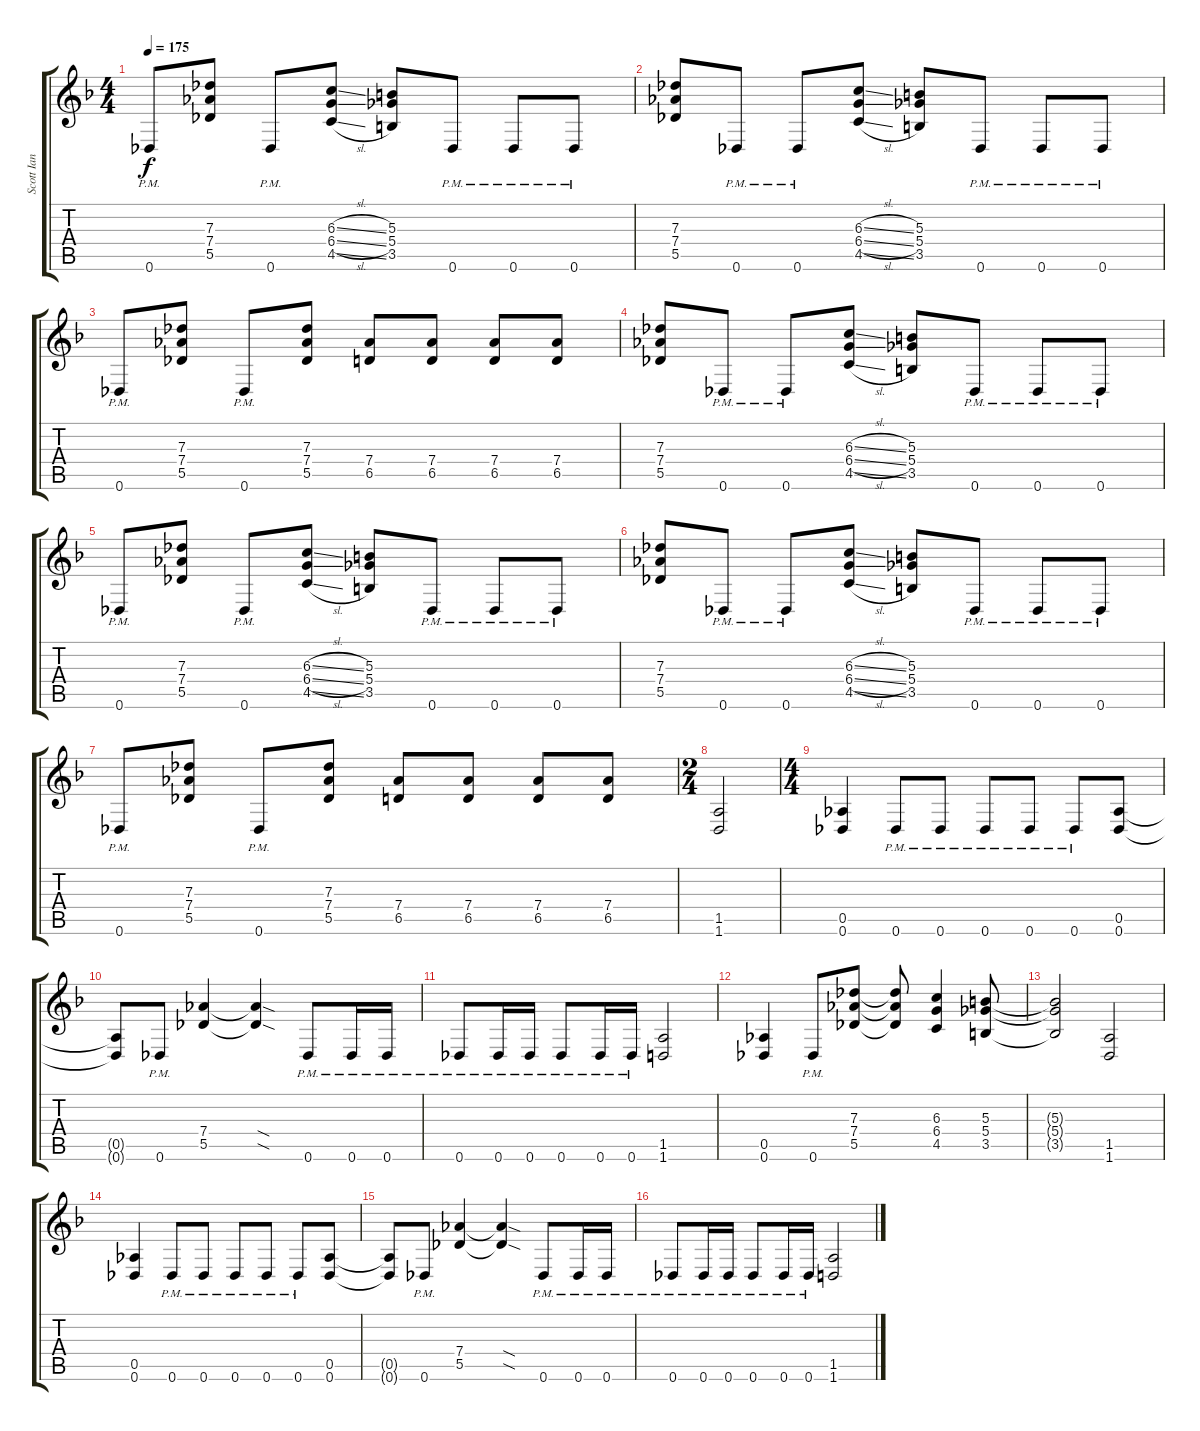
\track ("Scott Ian" "Scott Ian") {instrument distortionguitar}
\staff {score tabs}
\tuning (Eb4 Bb3 Gb3 Db3 Ab2 Db2) {hide}
\ts (4 4)
\tempo 175
\clef g2
\ks f
0.6{pm}.8{dy f} (7.3 7.4 5.5).8 0.6{pm}.8 (6.3{sl} 6.4{sl} 4.5{sl}).8 (5.3 5.4 3.5).8 0.6{pm}.8 0.6{pm}.8 0.6{pm}.8 |
(7.3 7.4 5.5).8 0.6{pm}.8 0.6{pm}.8 (6.3{sl} 6.4{sl} 4.5{sl}).8 (5.3 5.4 3.5).8 0.6{pm}.8 0.6{pm}.8 0.6{pm}.8 |
0.6{pm}.8 (7.3 7.4 5.5).8 0.6{pm}.8 (7.3 7.4 5.5).8 (7.4 6.5).8 (7.4 6.5).8 (7.4 6.5).8 (7.4 6.5).8 |
(7.3 7.4 5.5).8 0.6{pm}.8 0.6{pm}.8 (6.3{sl} 6.4{sl} 4.5{sl}).8 (5.3 5.4 3.5).8 0.6{pm}.8 0.6{pm}.8 0.6{pm}.8 |
0.6{pm}.8 (7.3 7.4 5.5).8 0.6{pm}.8 (6.3{sl} 6.4{sl} 4.5{sl}).8 (5.3 5.4 3.5).8 0.6{pm}.8 0.6{pm}.8 0.6{pm}.8 |
(7.3 7.4 5.5).8 0.6{pm}.8 0.6{pm}.8 (6.3{sl} 6.4{sl} 4.5{sl}).8 (5.3 5.4 3.5).8 0.6{pm}.8 0.6{pm}.8 0.6{pm}.8 |
0.6{pm}.8 (7.3 7.4 5.5).8 0.6{pm}.8 (7.3 7.4 5.5).8 (7.4 6.5).8 (7.4 6.5).8 (7.4 6.5).8 (7.4 6.5).8 |
\ts (2 4)
(1.5 1.6).2 |
\ts (4 4)
(0.5 0.6).4 0.6{pm}.8 0.6{pm}.8 0.6{pm}.8 0.6{pm}.8 0.6{pm}.8 (0.5 0.6).8 |
(0.5{t} 0.6{t}).8 0.6{pm}.8 (7.4 5.5).4 (7.4{sod t} 5.5{sod t}).4 0.6{pm}.8 0.6{pm}.16 0.6{pm}.16 |
0.6{pm}.8 0.6{pm}.16 0.6{pm}.16 0.6{pm}.8 0.6{pm}.16 0.6{pm}.16 (1.5 1.6).2 |
(0.5 0.6).4 0.6{pm}.8 (7.3 7.4 5.5).8 (7.3{t} 7.4{t} 5.5{t}).8 (6.3 6.4 4.5).4 (5.3 5.4 3.5).8 |
(5.3{t} 5.4{t} 3.5{t}).2 (1.5 1.6).2 |
(0.5 0.6).4 0.6{pm}.8 0.6{pm}.8 0.6{pm}.8 0.6{pm}.8 0.6{pm}.8 (0.5 0.6).8 |
(0.5{t} 0.6{t}).8 0.6{pm}.8 (7.4 5.5).4 (7.4{sod t} 5.5{sod t}).4 0.6{pm}.8 0.6{pm}.16 0.6{pm}.16 |
0.6{pm}.8 0.6{pm}.16 0.6{pm}.16 0.6{pm}.8 0.6{pm}.16 0.6{pm}.16 (1.5 1.6).2
